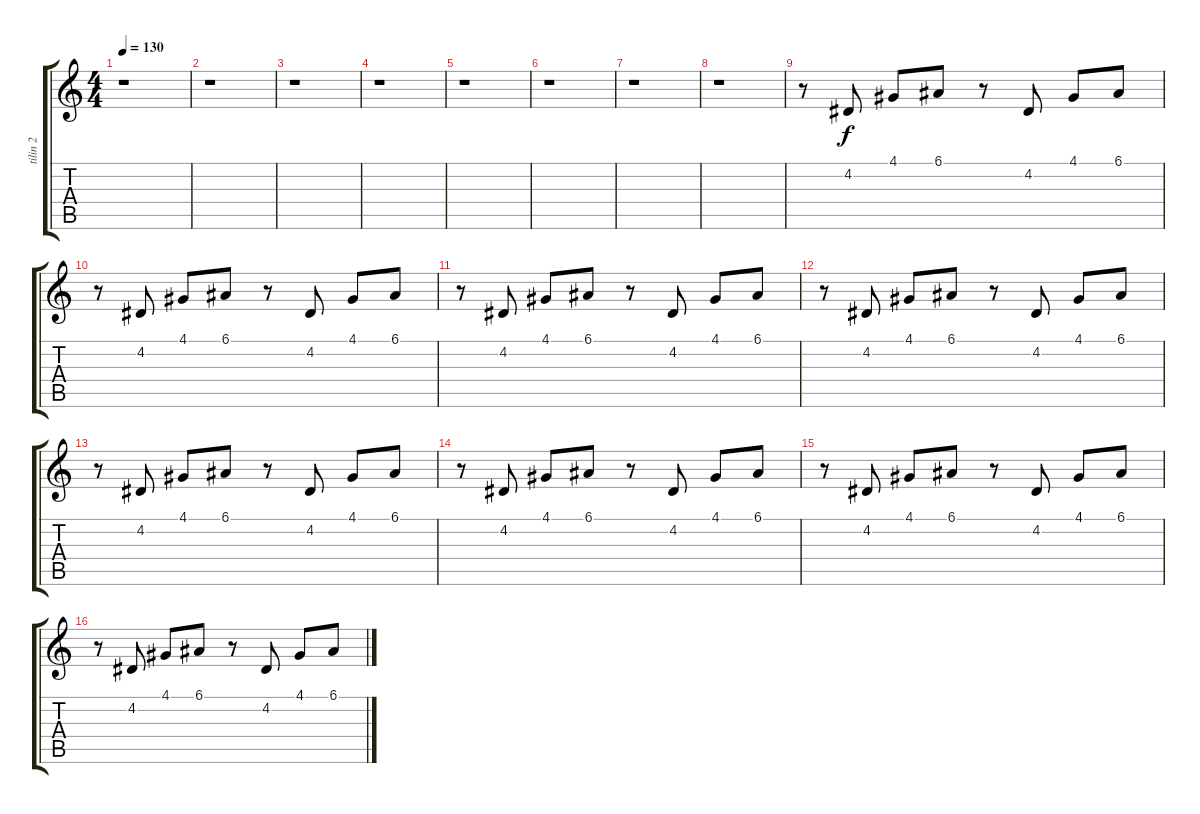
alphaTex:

\track ("tilin 2" "tilin 2") {instrument celesta}
\staff {score tabs}
\tuning (E4 B3 G3 D3 A2 E2) {hide}
\ts (4 4)
\tempo 130
\clef g2
\ks c
r.1{dy f} |
r.1 |
r.1 |
r.1 |
r.1 |
r.1 |
r.1 |
r.1 |
r.8 4.2.8 4.1.8 6.1.8 r.8 4.2.8 4.1.8 6.1.8 |
r.8 4.2.8 4.1.8 6.1.8 r.8 4.2.8 4.1.8 6.1.8 |
r.8 4.2.8 4.1.8 6.1.8 r.8 4.2.8 4.1.8 6.1.8 |
r.8 4.2.8 4.1.8 6.1.8 r.8 4.2.8 4.1.8 6.1.8 |
r.8 4.2.8 4.1.8 6.1.8 r.8 4.2.8 4.1.8 6.1.8 |
r.8 4.2.8 4.1.8 6.1.8 r.8 4.2.8 4.1.8 6.1.8 |
r.8 4.2.8 4.1.8 6.1.8 r.8 4.2.8 4.1.8 6.1.8 |
r.8 4.2.8 4.1.8 6.1.8 r.8 4.2.8 4.1.8 6.1.8
